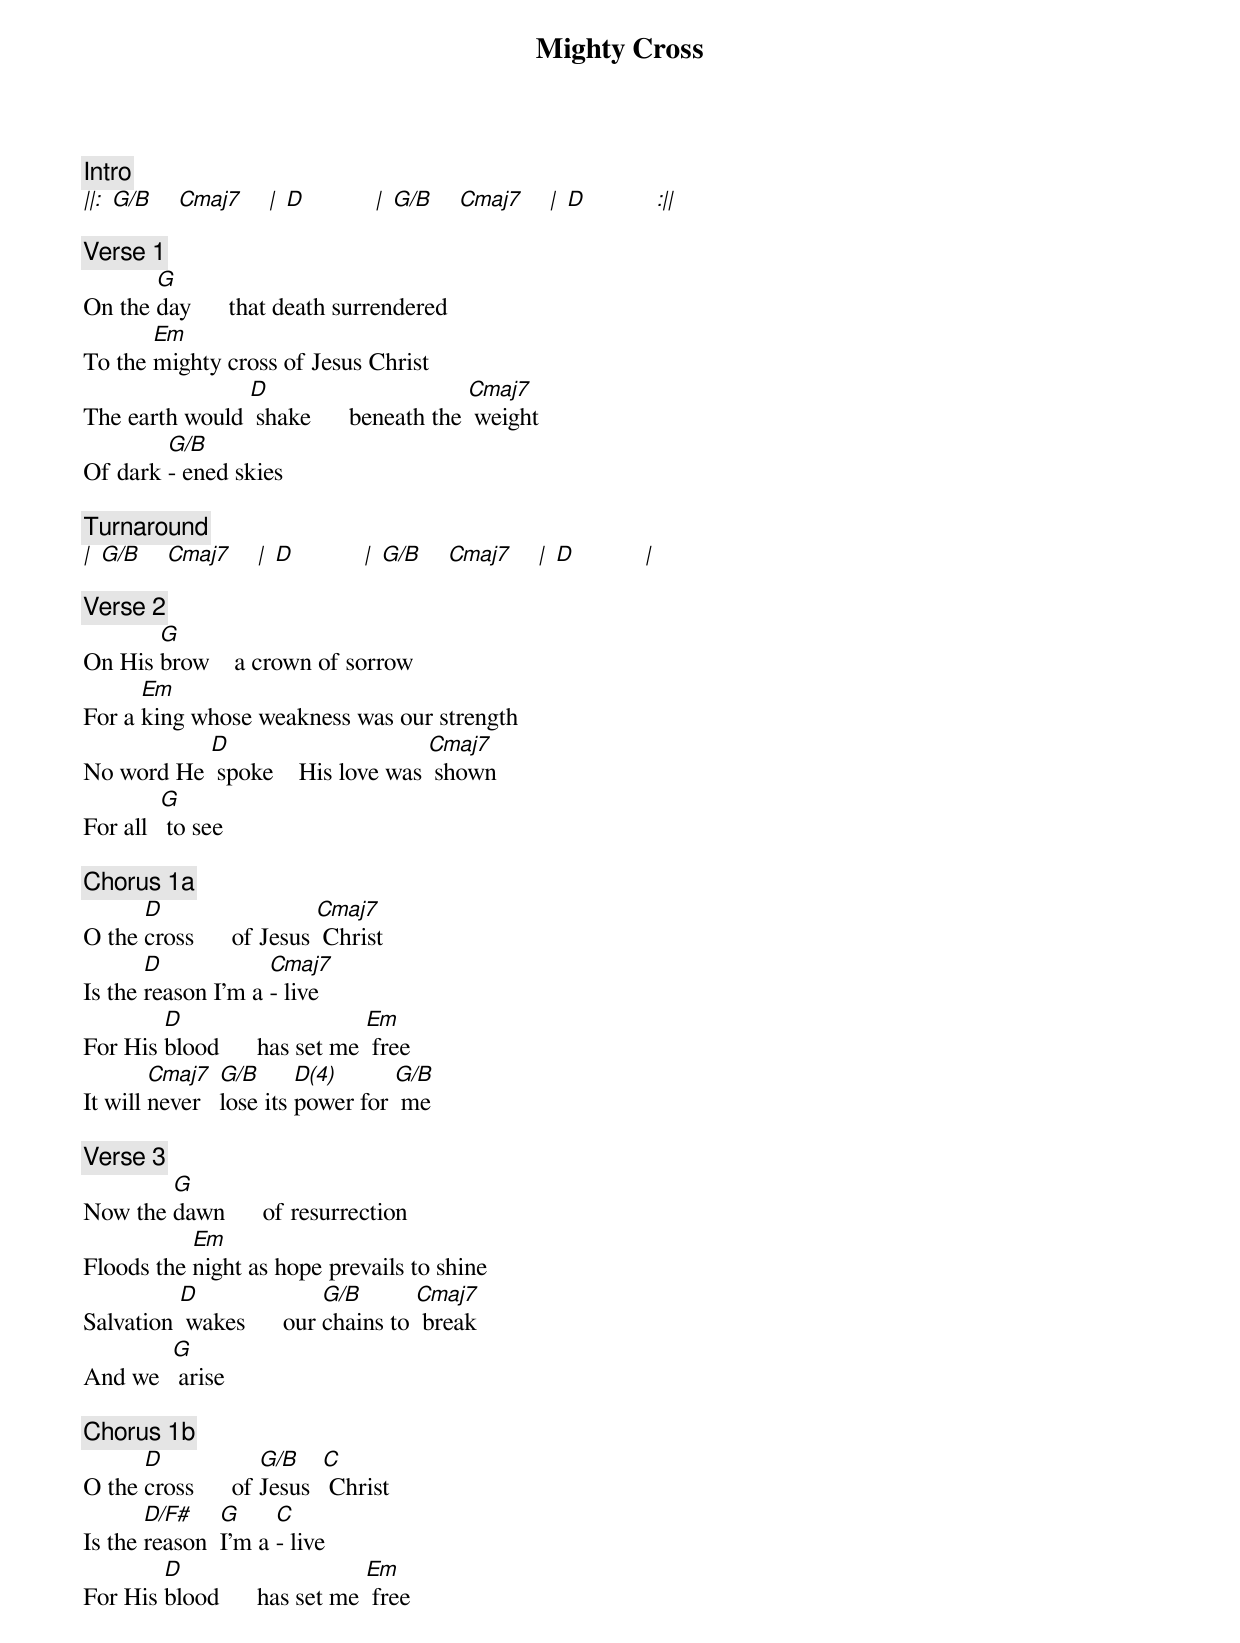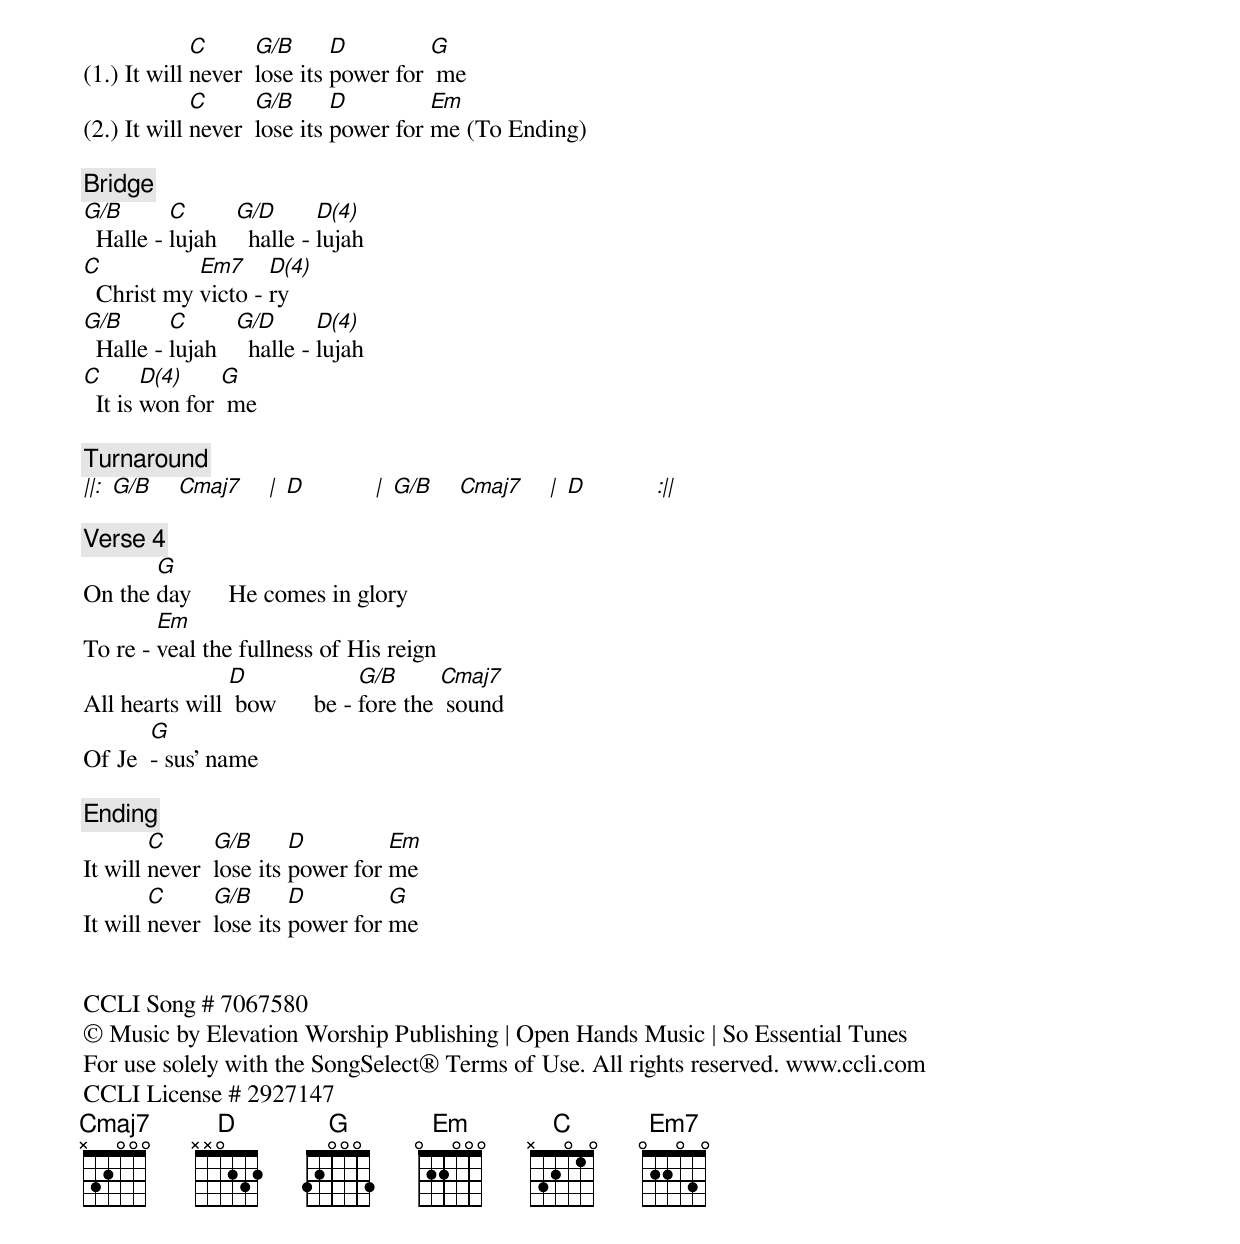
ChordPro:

{title: Mighty Cross}
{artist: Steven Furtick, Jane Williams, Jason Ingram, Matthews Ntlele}
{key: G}
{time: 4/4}
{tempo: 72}
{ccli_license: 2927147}
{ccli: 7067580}
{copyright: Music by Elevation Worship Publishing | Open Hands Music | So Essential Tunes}
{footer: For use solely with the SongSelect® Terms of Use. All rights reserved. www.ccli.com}

{comment: Intro}
[||:] [G/B]    [Cmaj7]    [|] [D]           [|] [G/B]    [Cmaj7]    [|] [D]           [:||]

{comment: Verse 1}
On the [G]day      that death surrendered
To the [Em]mighty cross of Jesus Christ
The earth would [D] shake      beneath the [Cmaj7] weight
Of dark [G/B]- ened skies

{comment: Turnaround}
[|] [G/B]    [Cmaj7]    [|] [D]           [|] [G/B]    [Cmaj7]    [|] [D]           [|]

{comment: Verse 2}
On His [G]brow    a crown of sorrow
For a [Em]king whose weakness was our strength
No word He [D] spoke    His love was [Cmaj7] shown
For all  [G] to see

{comment: Chorus 1a}
O the [D]cross      of Jesus [Cmaj7] Christ
Is the [D]reason I’m a [Cmaj7]- live
For His [D]blood      has set me [Em] free
It will [Cmaj7]never   [G/B]lose its [D(4)]power for [G/B] me

{comment: Verse 3}
Now the [G]dawn      of resurrection
Floods the [Em]night as hope prevails to shine
Salvation [D] wakes      our [G/B]chains to [Cmaj7] break
And we  [G] arise

{comment: Chorus 1b}
O the [D]cross      of [G/B]Jesus  [C] Christ
Is the [D/F#]reason  [G]I’m a [C]- live
For His [D]blood      has set me [Em] free
(1.) It will [C]never  [G/B]lose its [D]power for [G] me
(2.) It will [C]never  [G/B]lose its [D]power for [Em]me (To Ending)

{comment: Bridge}
[G/B]  Halle - [C]lujah   [G/D]  halle - [D(4)]lujah
[C]  Christ my [Em7]victo - [D(4)]ry
[G/B]  Halle - [C]lujah   [G/D]  halle - [D(4)]lujah
[C]  It is [D(4)]won for [G] me

{comment: Turnaround}
[||:] [G/B]    [Cmaj7]    [|] [D]           [|] [G/B]    [Cmaj7]    [|] [D]           [:||]

{comment: Verse 4}
On the [G]day      He comes in glory
To re - [Em]veal the fullness of His reign
All hearts will [D] bow      be - [G/B]fore the [Cmaj7] sound
Of Je  [G]- sus' name

{comment: Ending}
It will [C]never  [G/B]lose its [D]power for [Em]me
It will [C]never  [G/B]lose its [D]power for [G]me


CCLI Song # 7067580
© Music by Elevation Worship Publishing | Open Hands Music | So Essential Tunes
For use solely with the SongSelect® Terms of Use. All rights reserved. www.ccli.com
CCLI License # 2927147
